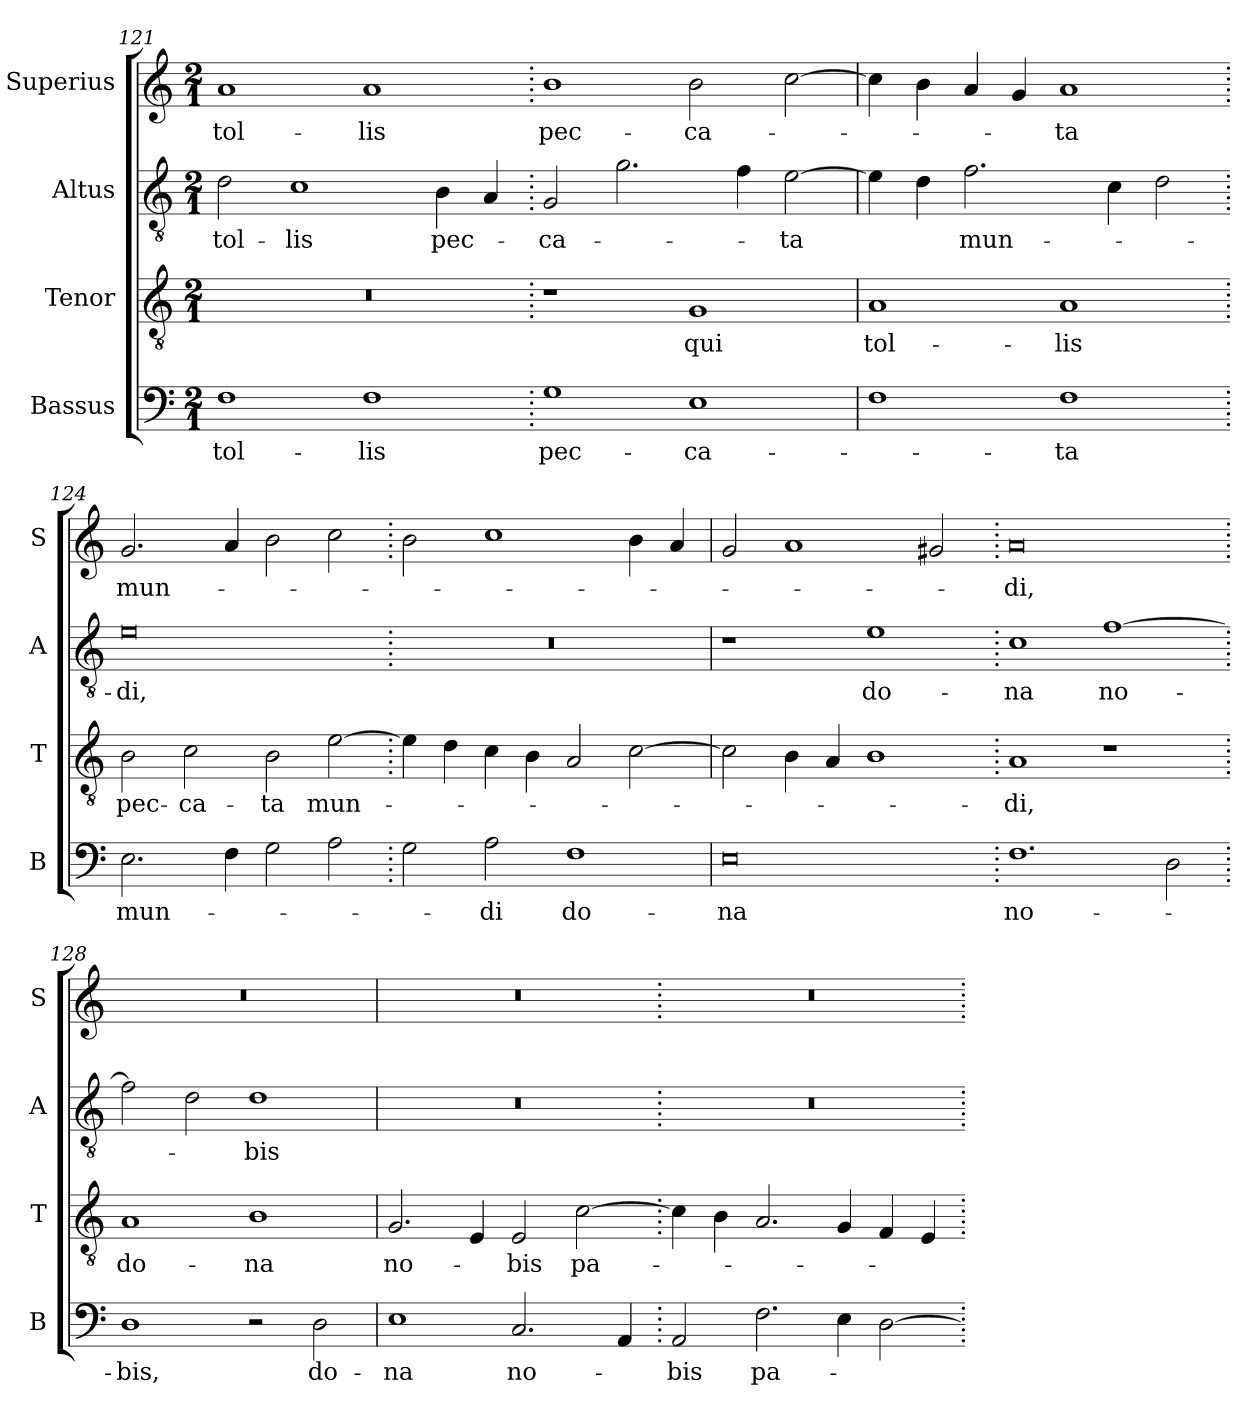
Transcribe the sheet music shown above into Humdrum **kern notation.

**kern	**text	**kern	**text	**kern	**text	**kern	**text
*part4	*part4	*part3	*part3	*part2	*part2	*part1	*part1
*staff4	*staff4	*staff3	*staff3	*staff2	*staff2	*staff1	*staff1
*I"Bassus	*	*I"Tenor	*	*I"Altus	*	*I"Superius	*
*I'B	*	*I'T	*	*I'A	*	*I'S	*
*clefF4	*	*clefGv2	*	*clefGv2	*	*clefG2	*
*k[]	*	*k[]	*	*k[]	*	*k[]	*
*M2/1	*	*M2/1	*	*M2/1	*	*M2/1	*
=121	=121	=121	=121	=121	=121	=121	=121
1F	tol-	0r	.	2d\	tol-	1a	tol-
.	.	.	.	1c	-lis	.	.
1F	-lis	.	.	.	.	1a	-lis
.	.	.	.	4B\	pec-	.	.
.	.	.	.	4A/	.	.	.
=122.	=122.	=122.	=122.	=122.	=122.	=122.	=122.
1G	pec-	1r	.	2G/	-ca-	1b	pec-
.	.	.	.	2.g\	.	.	.
1E	-ca-	1G	qui	.	.	2b\	-ca-
.	.	.	.	4f\	.	.	.
.	.	.	.	[2e\	-ta	[2cc\	.
=123	=123	=123	=123	=123	=123	=123	=123
1F	.	1A	tol-	4e\]	.	4cc\]	.
.	.	.	.	4d\	.	4b\	.
.	.	.	.	2.f\	mun-	4a/	.
.	.	.	.	.	.	4g/	.
1F	-ta	1A	-lis	.	.	1a	-ta
.	.	.	.	4c\	.	.	.
.	.	.	.	2d\	.	.	.
=124.	=124.	=124.	=124.	=124.	=124.	=124.	=124.
2.E\	mun-	2B\	pec-	0e	-di,	2.g/	mun-
.	.	2c\	-ca-	.	.	.	.
4F\	.	.	.	.	.	4a/	.
2G\	.	2B\	-ta	.	.	2b\	.
2A\	.	[2e\	mun-	.	.	2cc\	.
=125.	=125.	=125.	=125.	=125.	=125.	=125.	=125.
2G\	.	4e\]	.	0r	.	2b\	.
.	.	4d\	.	.	.	.	.
2A\	-di	4c\	.	.	.	1cc	.
.	.	4B\	.	.	.	.	.
1F	do-	2A/	.	.	.	.	.
.	.	[2c\	.	.	.	4b\	.
.	.	.	.	.	.	4a/	.
=126	=126	=126	=126	=126	=126	=126	=126
0E	-na	2c\]	.	1r	.	2g/	.
.	.	4B\	.	.	.	1a	.
.	.	4A/	.	.	.	.	.
.	.	1B	.	1e	do-	.	.
.	.	.	.	.	.	2g#X/	.
=127.	=127.	=127.	=127.	=127.	=127.	=127.	=127.
1.F	no-	1A	-di,	1c	-na	0a	-di,
.	.	1r	.	[1f	no-	.	.
2D\	.	.	.	.	.	.	.
=128.	=128.	=128.	=128.	=128.	=128.	=128.	=128.
1D	-bis,	1A	do-	2f\]	.	0r	.
.	.	.	.	2d\	.	.	.
2r	.	1B	-na	1d	-bis	.	.
2D\	do-	.	.	.	.	.	.
=129	=129	=129	=129	=129	=129	=129	=129
1E	-na	2.G/	no-	0r	.	0r	.
.	.	4E/	.	.	.	.	.
2.C/	no-	2E/	-bis	.	.	.	.
.	.	[2c\	pa-	.	.	.	.
4AA/	.	.	.	.	.	.	.
=130.	=130.	=130.	=130.	=130.	=130.	=130.	=130.
2AA/	-bis	4c\]	.	0r	.	0r	.
.	.	4B\	.	.	.	.	.
2.F\	pa-	2.A/	.	.	.	.	.
4E\	.	4G/	.	.	.	.	.
[2D\	.	4F/	.	.	.	.	.
.	.	4E/	.	.	.	.	.
=.	=.	=.	=.	=.	=.	=.	=.
*-	*-	*-	*-	*-	*-	*-	*-
